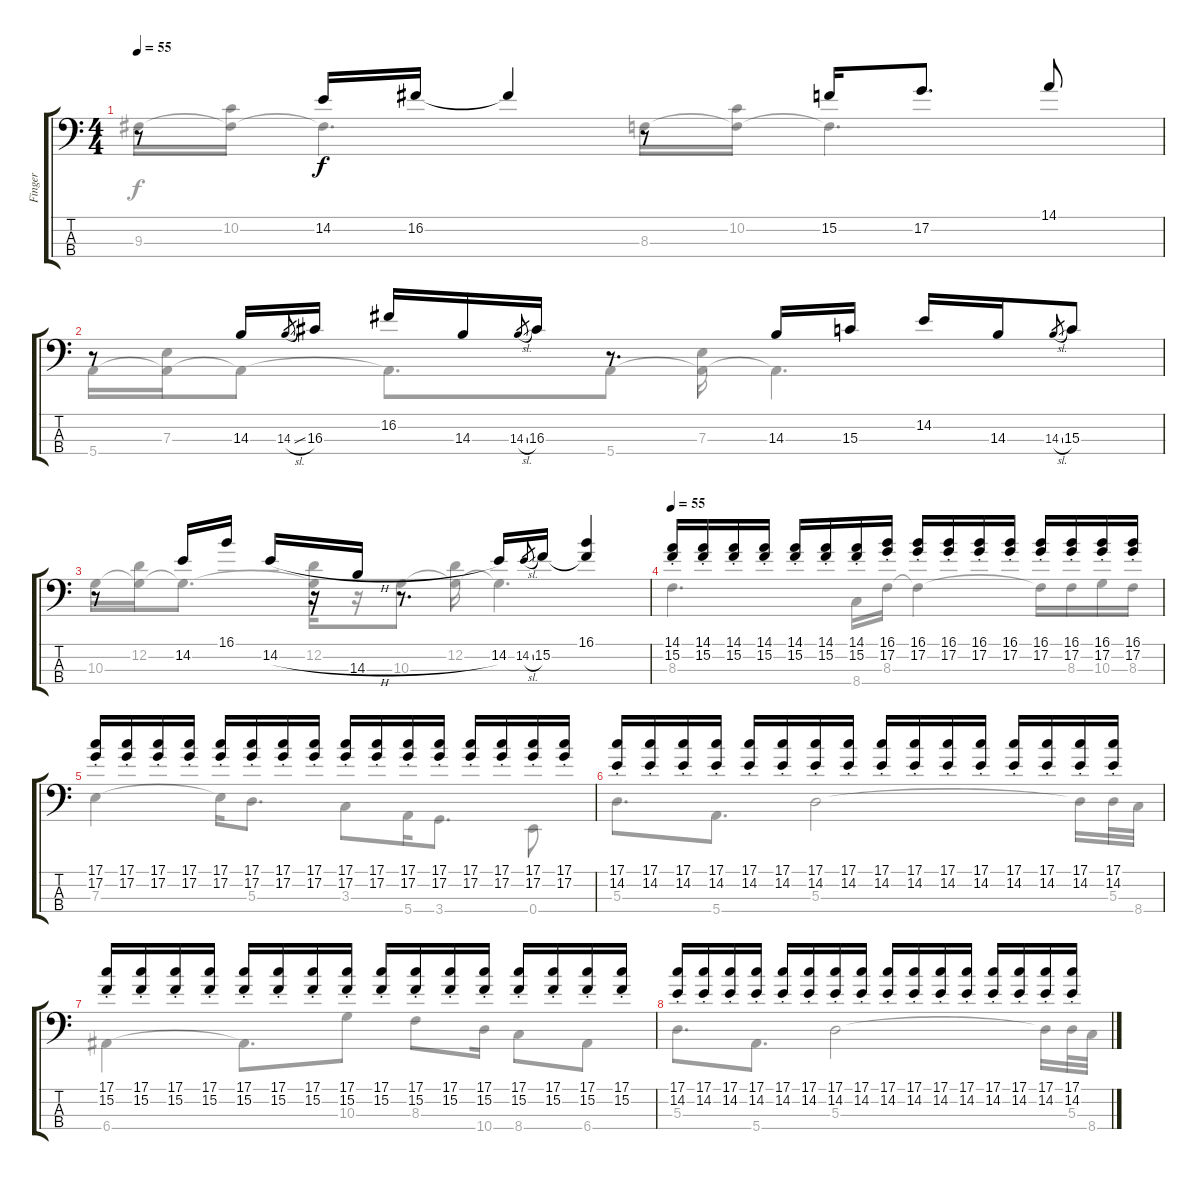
\track ("Finger" "Finger") {instrument electricbassfinger}
\staff {score tabs}
\tuning (G2 D2 A1 E1) {hide}
\voice
\ts (4 4)
\tempo 55
\clef f4
\ks c
r.8{dy f} 14.2.16 16.2.16 16.2{t}.4 r.8 15.2.16 17.2.8{d} 14.1.8 |
r.8 14.3.16 14.3{sl}.8{gr} 16.3.16 16.2.16 14.3.16 14.3{sl}.8{gr} 16.3.16 r.8{d} 14.3.16 15.3.16 14.2.16 14.3.16 14.3{sl}.8{gr} 15.3.8 |
r.8 14.2.16 16.1.16 14.2{h}.16 r.16 14.3.16 r.8{d} 14.2.16 14.2{sl}.8{gr} 15.2.16 (16.1 15.2{t}).4 |
\tempo 55
(14.1{st} 15.2{st}).16 (14.1{st} 15.2{st}).16 (14.1{st} 15.2{st}).16 (14.1{st} 15.2{st}).16 (14.1{st} 15.2{st}).16 (14.1{st} 15.2{st}).16 (14.1{st} 15.2{st}).16 (16.1{st} 17.2{st}).16 (16.1{st} 17.2{st}).16 (16.1{st} 17.2{st}).16 (16.1{st} 17.2{st}).16 (16.1{st} 17.2{st}).16 (16.1{st} 17.2{st}).16 (16.1{st} 17.2{st}).16 (16.1{st} 17.2{st}).16 (16.1{st} 17.2{st}).16 |
(17.1{st} 17.2{st}).16 (17.1{st} 17.2{st}).16 (17.1{st} 17.2{st}).16 (17.1{st} 17.2{st}).16 (17.1{st} 17.2{st}).16 (17.1{st} 17.2{st}).16 (17.1{st} 17.2{st}).16 (17.1{st} 17.2{st}).16 (17.1{st} 17.2{st}).16 (17.1{st} 17.2{st}).16 (17.1{st} 17.2{st}).16 (17.1{st} 17.2{st}).16 (17.1{st} 17.2{st}).16 (17.1{st} 17.2{st}).16 (17.1{st} 17.2{st}).16 (17.1{st} 17.2{st}).16 |
(17.1{st} 14.2{st}).16 (17.1{st} 14.2{st}).16 (17.1{st} 14.2{st}).16 (17.1{st} 14.2{st}).16 (17.1{st} 14.2{st}).16 (17.1{st} 14.2{st}).16 (17.1{st} 14.2{st}).16 (17.1{st} 14.2{st}).16 (17.1{st} 14.2{st}).16 (17.1{st} 14.2{st}).16 (17.1{st} 14.2{st}).16 (17.1{st} 14.2{st}).16 (17.1{st} 14.2{st}).16 (17.1{st} 14.2{st}).16 (17.1{st} 14.2{st}).16 (17.1{st} 14.2{st}).16 |
(17.1{st} 15.2{st}).16 (17.1{st} 15.2{st}).16 (17.1{st} 15.2{st}).16 (17.1{st} 15.2{st}).16 (17.1{st} 15.2{st}).16 (17.1{st} 15.2{st}).16 (17.1{st} 15.2{st}).16 (17.1{st} 15.2{st}).16 (17.1{st} 15.2{st}).16 (17.1{st} 15.2{st}).16 (17.1{st} 15.2{st}).16 (17.1{st} 15.2{st}).16 (17.1{st} 15.2{st}).16 (17.1{st} 15.2{st}).16 (17.1{st} 15.2{st}).16 (17.1{st} 15.2{st}).16 |
(17.1{st} 14.2{st}).16 (17.1{st} 14.2{st}).16 (17.1{st} 14.2{st}).16 (17.1{st} 14.2{st}).16 (17.1{st} 14.2{st}).16 (17.1{st} 14.2{st}).16 (17.1{st} 14.2{st}).16 (17.1{st} 14.2{st}).16 (17.1{st} 14.2{st}).16 (17.1{st} 14.2{st}).16 (17.1{st} 14.2{st}).16 (17.1{st} 14.2{st}).16 (17.1{st} 14.2{st}).16 (17.1{st} 14.2{st}).16 (17.1{st} 14.2{st}).16 (17.1{st} 14.2{st}).16
\voice
\clef f4
\ottava regular
\simile none
\ks c
9.3.16{dy f} (10.2 9.3{t}).16 9.3{t}.4{d} 8.3.16 (10.2 8.3{t}).16 8.3{t}.4{d} |
5.4.16 (7.3 5.4{t}).16 5.4{t}.8 5.4{t}.8{d} 5.4.8 (7.3 5.4{t}).16 5.4{t}.4{d} |
10.3.16 (12.2 10.3{t}).16 10.3{t}.8{d} (12.2 10.3{t}).16 r.16 10.3.8 (12.2 10.3{t}).16 10.3{t}.4{d} |
8.3.4{d} 8.4.16 8.3.16 8.3{t}.4 8.3{t}.16 8.3.16 10.3.16 8.3.16 |
7.3.4 7.3{t}.16 5.3.8{d} 3.3.8 5.4.16 3.4.8{d} 0.4.8 |
5.3.8{d} 5.4.8{d} 5.3.2 5.3{t}.16 5.3.32 8.4.32 |
6.4.4 6.4{t}.8{d} 10.3.8 8.3.8 10.4.16 8.4.8 6.4.8 |
5.3.8{d} 5.4.8{d} 5.3.2 5.3{t}.16 5.3.32 8.4.32
